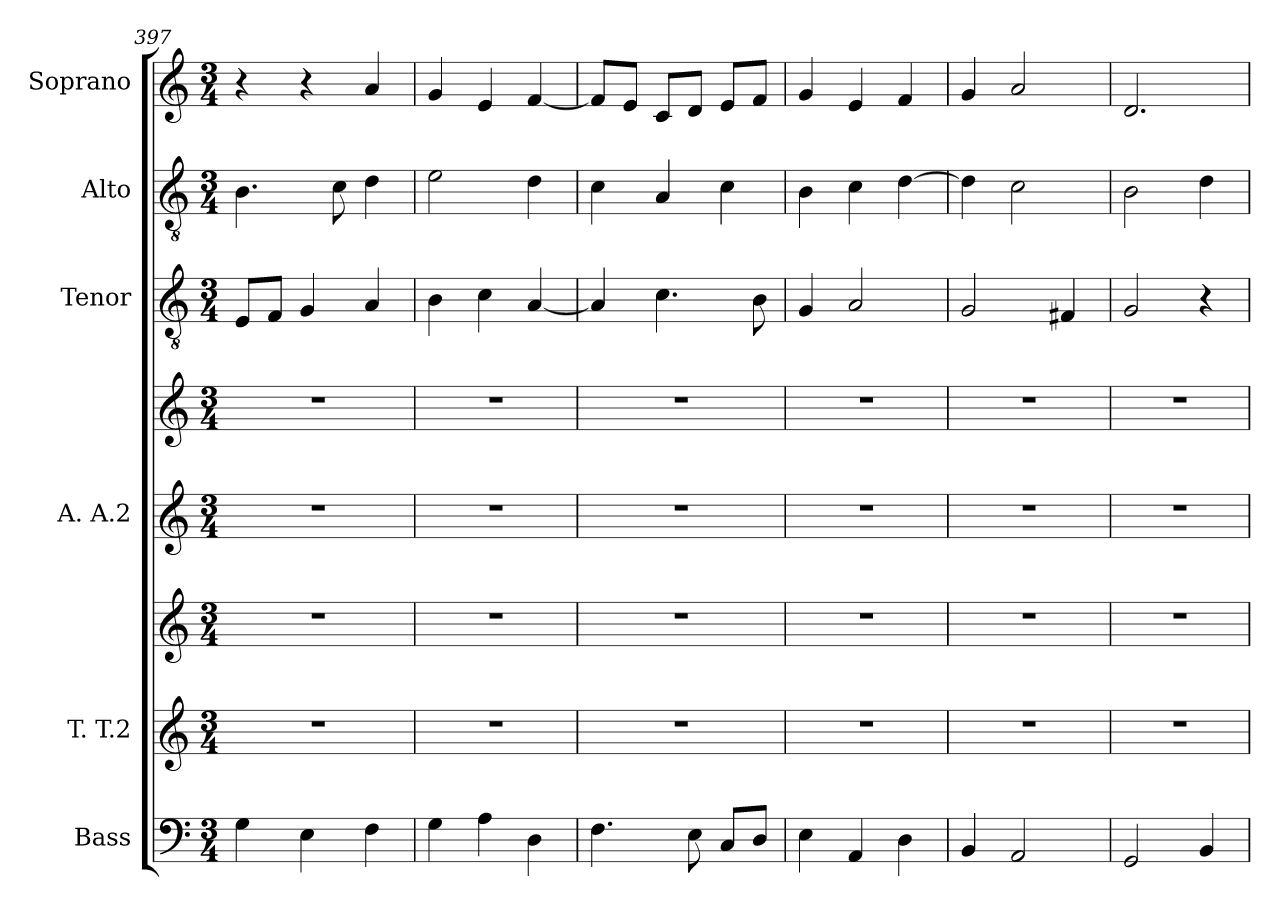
**kern	**kern	**kern	**kern	**kern	**kern	**kern	**kern
*part6	*part5	*part5	*part4	*part4	*part3	*part2	*part1
*staff8	*staff7	*staff6	*staff5	*staff4	*staff3	*staff2	*staff1
*I"Bass	*I"T. T.2	*	*I"A. A.2	*	*I"Tenor	*I"Alto	*I"Soprano
*I'B.	*I'T.	*	*I'A.	*	*I'T.	*I'A.	*I'S.
*clefF4	*clefG2	*clefG2	*clefG2	*clefG2	*clefGv2	*clefGv2	*clefG2
*k[]	*k[]	*k[]	*k[]	*k[]	*k[]	*k[]	*k[]
*C:	*C:	*C:	*C:	*C:	*C:	*C:	*C:
*M3/4	*M3/4	*M3/4	*M3/4	*M3/4	*M3/4	*M3/4	*M3/4
=397	=397	=397	=397	=397	=397	=397	=397
4G\	2.r	2.r	2.r	2.r	8E/L	4.B\	4r
.	.	.	.	.	8F/J	.	.
4E\	.	.	.	.	4G/	.	4r
.	.	.	.	.	.	8c\	.
4F\	.	.	.	.	4A/	4d\	4a/
=398	=398	=398	=398	=398	=398	=398	=398
4G\	2.r	2.r	2.r	2.r	4B\	2e\	4g/
4A\	.	.	.	.	4c\	.	4e/
4D\	.	.	.	.	[<4A/	4d\	[<4f/
=399	=399	=399	=399	=399	=399	=399	=399
4.F\	2.r	2.r	2.r	2.r	4A/]	4c\	8f/L]
.	.	.	.	.	.	.	8e/J
.	.	.	.	.	4.c\	4A/	8c/L
8E\	.	.	.	.	.	.	8d/J
8C/L	.	.	.	.	.	4c\	8e/L
8D/J	.	.	.	.	8B\	.	8f/J
=400	=400	=400	=400	=400	=400	=400	=400
4E\	2.r	2.r	2.r	2.r	4G/	4B\	4g/
4AA/	.	.	.	.	2A/	4c\	4e/
4D\	.	.	.	.	.	[<4d\	4f/
!!LO:LB:g=z
=401	=401	=401	=401	=401	=401	=401	=401
4BB/	2.r	2.r	2.r	2.r	2G/	4d\]	4g/
2AA/	.	.	.	.	.	2c\	2a/
.	.	.	.	.	4F#X/	.	.
=402	=402	=402	=402	=402	=402	=402	=402
2GG/	2.r	2.r	2.r	2.r	2G/	2B\	2.d/
4BB/	.	.	.	.	4r	4d\	.
=	=	=	=	=	=	=	=
*-	*-	*-	*-	*-	*-	*-	*-
